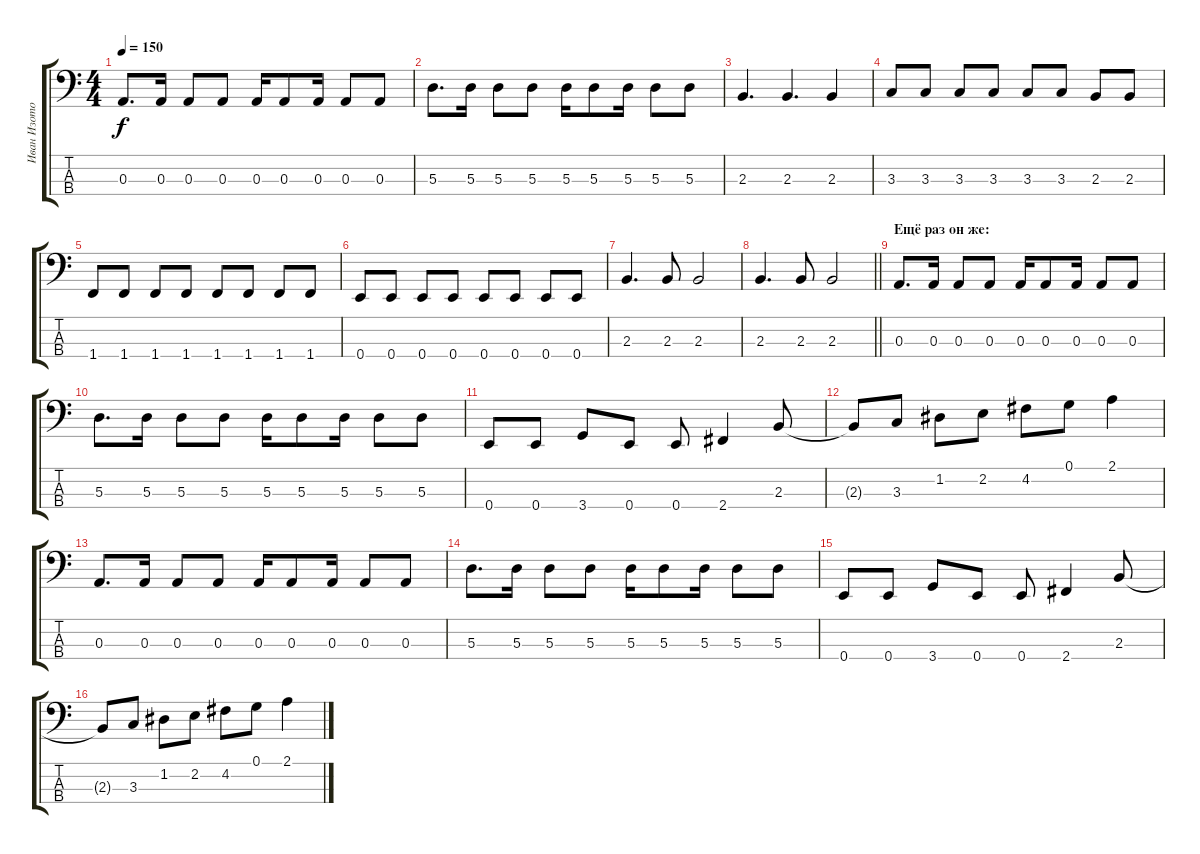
\track ("Иван Изотов" "Иван Изото") {instrument electricbasspick}
\staff {score tabs}
\tuning (G2 D2 A1 E1) {hide}
\ts (4 4)
\tempo 150
\clef f4
\ks c
0.3.8{d dy f} 0.3.16 0.3.8 0.3.8 0.3.16 0.3.8 0.3.16 0.3.8 0.3.8 |
5.3.8{d} 5.3.16 5.3.8 5.3.8 5.3.16 5.3.8 5.3.16 5.3.8 5.3.8 |
2.3.4{d} 2.3.4{d} 2.3.4 |
3.3.8 3.3.8 3.3.8 3.3.8 3.3.8 3.3.8 2.3.8 2.3.8 |
1.4.8 1.4.8 1.4.8 1.4.8 1.4.8 1.4.8 1.4.8 1.4.8 |
0.4.8 0.4.8 0.4.8 0.4.8 0.4.8 0.4.8 0.4.8 0.4.8 |
2.3.4{d} 2.3.8 2.3.2 |
\barLineRight lightlight
2.3.4{d} 2.3.8 2.3.2 |
\section ("" "Ещё раз он же:")
0.3.8{d} 0.3.16 0.3.8 0.3.8 0.3.16 0.3.8 0.3.16 0.3.8 0.3.8 |
5.3.8{d} 5.3.16 5.3.8 5.3.8 5.3.16 5.3.8 5.3.16 5.3.8 5.3.8 |
0.4.8 0.4.8 3.4.8 0.4.8 0.4.8 2.4.4 2.3.8 |
2.3{t}.8 3.3.8 1.2.8 2.2.8 4.2.8 0.1.8 2.1.4 |
0.3.8{d} 0.3.16 0.3.8 0.3.8 0.3.16 0.3.8 0.3.16 0.3.8 0.3.8 |
5.3.8{d} 5.3.16 5.3.8 5.3.8 5.3.16 5.3.8 5.3.16 5.3.8 5.3.8 |
0.4.8 0.4.8 3.4.8 0.4.8 0.4.8 2.4.4 2.3.8 |
2.3{t}.8 3.3.8 1.2.8 2.2.8 4.2.8 0.1.8 2.1.4
